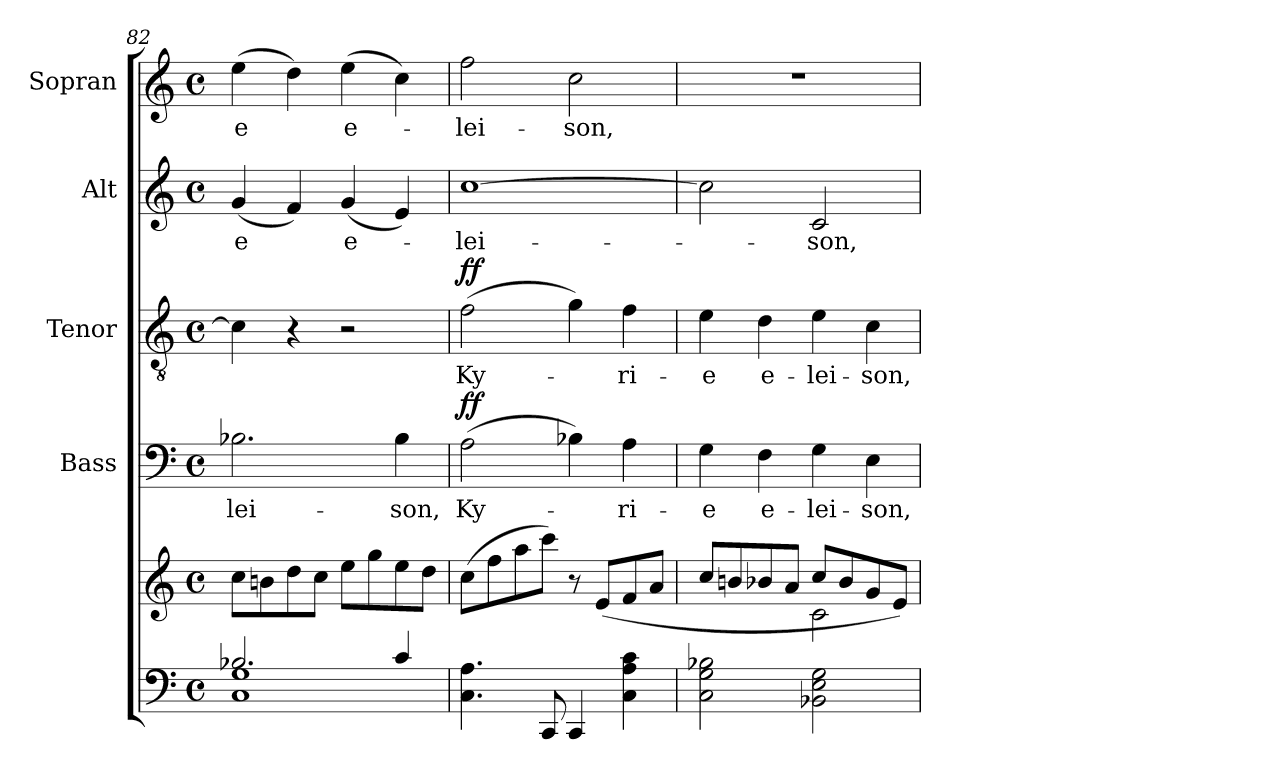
**kern	**kern	**kern	**text	**dynam	**kern	**text	**dynam	**kern	**text	**kern	**text
*part5	*part5	*part4	*part4	*part4	*part3	*part3	*part3	*part2	*part2	*part1	*part1
*staff6	*staff5	*staff4	*staff4	*staff4	*staff3	*staff3	*staff3	*staff2	*staff2	*staff1	*staff1
*	*	*I"Bass	*	*	*I"Tenor	*	*	*I"Alt	*	*I"Sopran	*
*	*	*I'B.	*	*	*I'T.	*	*	*I'A.	*	*I'S.	*
*clefF4	*clefG2	*clefF4	*	*	*clefGv2	*	*	*clefG2	*	*clefG2	*
*k[]	*k[]	*k[]	*	*	*k[]	*	*	*k[]	*	*k[]	*
*C:	*C:	*C:	*	*	*C:	*	*	*C:	*	*C:	*
*M4/4	*M4/4	*M4/4	*	*	*M4/4	*	*	*M4/4	*	*M4/4	*
*met(c)	*met(c)	*met(c)	*	*	*met(c)	*	*	*met(c)	*	*met(c)	*
=82	=82	=82	=82	=82	=82	=82	=82	=82	=82	=82	=82
*^	*	*	*	*	*	*	*	*	*	*	*
!	!	!	!	!LO:LY:b	!	!	!	!	!	!LO:LY:b	!	!LO:LY:b
2.B-X/	1C 1G	8cc\L	2.B-X\	-lei-	.	4c\]	.	.	(<4g/	-e	(>4ee\	-e
.	.	8bn\	.	.	.	.	.	.	.	.	.	.
.	.	8dd\	.	.	.	4r	.	.	4f/)	.	4dd\)	.
.	.	8cc\J	.	.	.	.	.	.	.	.	.	.
!	!	!	!	!	!	!	!	!	!	!LO:LY:b	!	!LO:LY:b
.	.	8ee\L	.	.	.	2r	.	.	(<4g/	e-	(>4ee\	e-
.	.	8gg\	.	.	.	.	.	.	.	.	.	.
!	!	!	!	!LO:LY:b	!	!	!	!	!	!	!	!
4c/	.	8ee\	4B-\	-son,	.	.	.	.	4e/)	.	4cc\)	.
.	.	8dd\J	.	.	.	.	.	.	.	.	.	.
*v	*v	*	*	*	*	*	*	*	*	*	*	*
=83	=83	=83	=83	=83	=83	=83	=83	=83	=83	=83	=83
!	!	!	!LO:LY:b	!LO:DY:a	!	!LO:LY:b	!LO:DY:a	!	!LO:LY:b	!	!LO:LY:b
4.C\ 4.A\	(>8cc\L	(>2A\	Ky-	ff	(>2f\	Ky-	ff	[1cc	-lei-	2ff\	-lei-
.	8ff\	.	.	.	.	.	.	.	.	.	.
.	8aa\	.	.	.	.	.	.	.	.	.	.
8CC/	8ccc\J)	.	.	.	.	.	.	.	.	.	.
!	!	!	!	!	!	!	!	!	!	!	!LO:LY:b
4CC/	8r	4B-X\)	.	.	4g\)	.	.	.	.	2cc\	-son,
.	(>8e/L	.	.	.	.	.	.	.	.	.	.
!	!	!	!LO:LY:b	!	!	!LO:LY:b	!	!	!	!	!
4C\ 4A\ 4c\	8f/	4A\	-ri-	.	4f\	-ri-	.	.	.	.	.
.	8a/J	.	.	.	.	.	.	.	.	.	.
=84	=84	=84	=84	=84	=84	=84	=84	=84	=84	=84	=84
*	*^	*	*	*	*	*	*	*	*	*	*
!	!	!	!	!LO:LY:b	!	!	!LO:LY:b	!	!	!	!	!
2C\ 2G\ 2B-X\	8cc/L	2ryy	4G\	-e	.	4e\	-e	.	2cc\]	.	1r	.
.	8bn/	.	.	.	.	.	.	.	.	.	.	.
!	!	!	!	!LO:LY:b	!	!	!LO:LY:b	!	!	!	!	!
.	8b-X/	.	4F\	e-	.	4d\	e-	.	.	.	.	.
.	8a/J	.	.	.	.	.	.	.	.	.	.	.
!	!	!	!	!LO:LY:b	!	!	!LO:LY:b	!	!	!LO:LY:b	!	!
2BB-X\ 2E\ 2G\	8cc/L	2c\	4G\	-lei-	.	4e\	-lei-	.	2c/	-son,	.	.
.	8b-/	.	.	.	.	.	.	.	.	.	.	.
!	!	!	!	!LO:LY:b	!	!	!LO:LY:b	!	!	!	!	!
.	8g/	.	4E\	-son,	.	4c\	-son,	.	.	.	.	.
.	8e/J)	.	.	.	.	.	.	.	.	.	.	.
*	*v	*v	*	*	*	*	*	*	*	*	*	*
=	=	=	=	=	=	=	=	=	=	=	=
*-	*-	*-	*-	*-	*-	*-	*-	*-	*-	*-	*-
